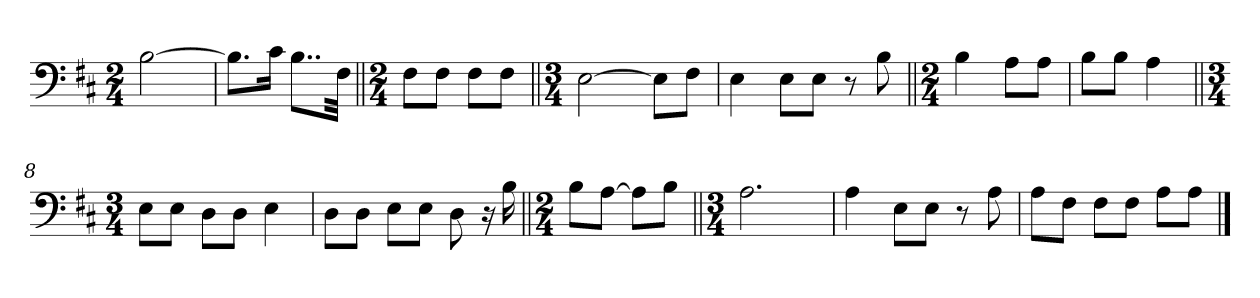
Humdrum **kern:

**kern
*part1
*staff1
*clefF4
*k[f#c#]
*M2/4
=1
[2B\
=2
8.B\L]
16c#\Jk
8..B\L
32F#\Jkk
=3||
*M2/4
8F#\L
8F#\J
8F#\L
8F#\J
=4||
*M3/4
[2E\
8E\L]
8F#\J
=5
4E\
8E\L
8E\J
8r
8B\
=6||
*M2/4
4B\
8A\L
8A\J
=7
8B\L
8B\J
4A\
=8||
*M3/4
8E\L
8E\J
8D\L
8D\J
4E\
=9
8D\L
8D\J
8E\L
8E\J
8D\
16r
16B\
=10||
*M2/4
8B\L
[8A\J
8A\L]
8B\J
=11||
*M3/4
2.A\
=12
4A\
8E\L
8E\J
8r
8A\
=13
8A\L
8F#\J
8F#\L
8F#\J
8A\L
8A\J
==
*-
